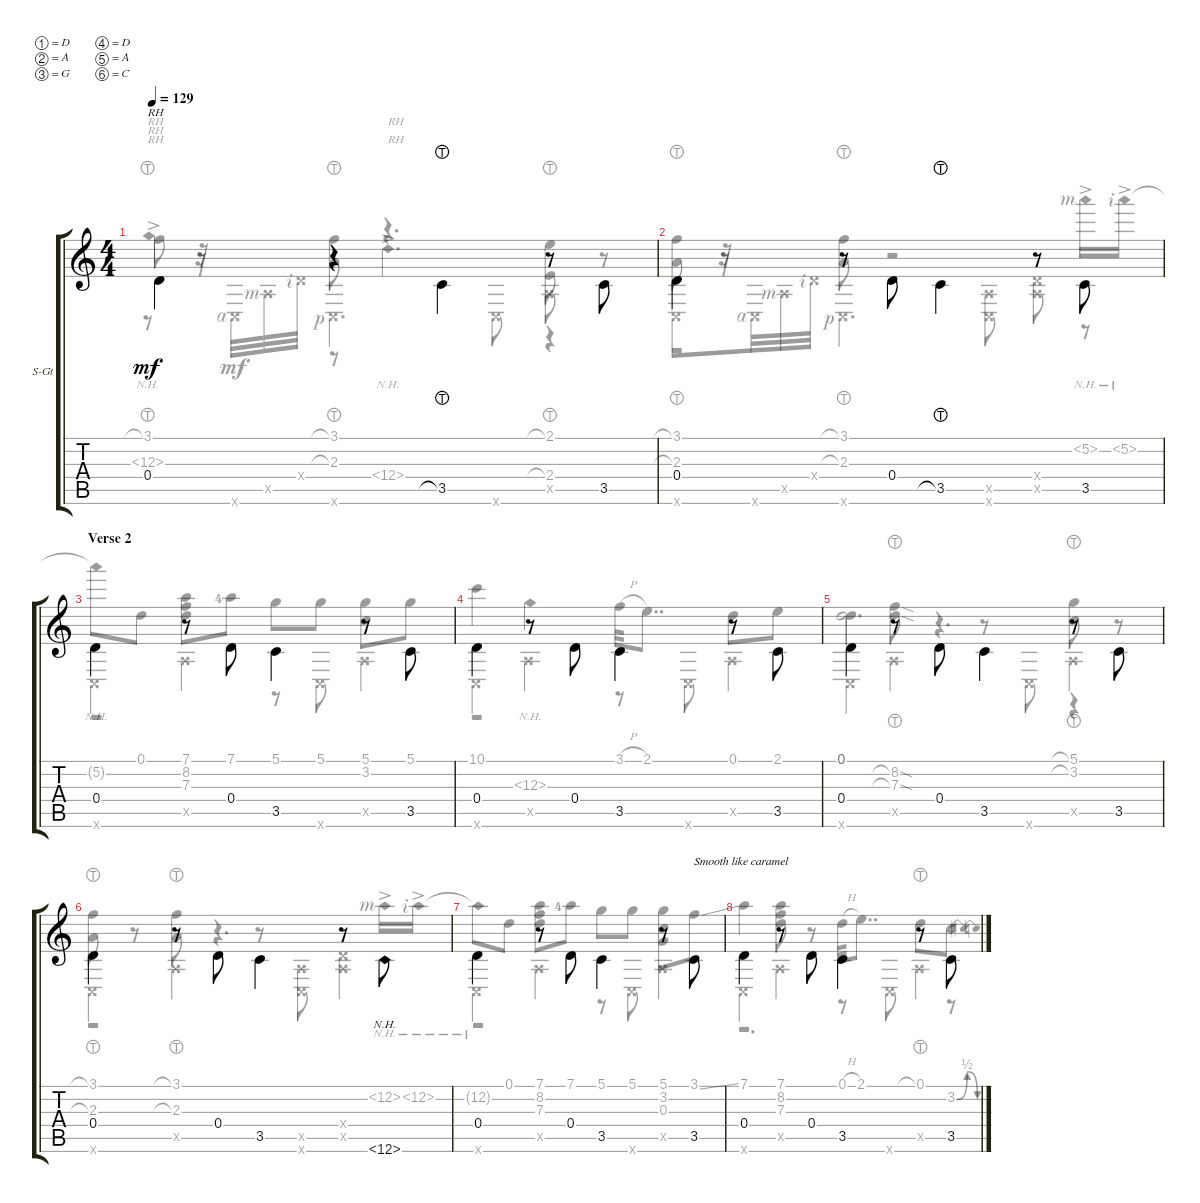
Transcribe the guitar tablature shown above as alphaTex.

\defaultSystemsLayout 4
\bracketExtendMode groupsimilarinstruments
\firstSystemTrackNameOrientation horizontal
\otherSystemsTrackNameOrientation horizontal
\track ("Steel Guitar" "S-Gt") {instrument acousticguitarsteel}
\staff {score tabs}
\tuning (D4 A3 G3 D3 A2 C2)
\voice
\ts (4 4)
\tempo 129
\clef g2
\ks c
0.4.4{txt "RH" dy mf beam invert} r.4{beam invert} 3.5{lht}.4{beam invert} r.8{beam invert} 3.5.8{beam invert} |
0.4.4{beam invert} r.8{beam invert} 0.4.8{beam invert} 3.5{lht}.4{beam invert} r.8{beam invert} 3.5.8{beam invert} |
\section ("" "Verse 2")
\scale
0.514519 0.4.4{beam invert} r.8{beam invert} 0.4.8{beam invert} 3.5.4{beam invert} r.8{beam invert} 3.5.8{beam invert} |
\scale
0.486012 0.4.4{beam invert} r.8{beam invert} 0.4.8{beam invert} 3.5.4{beam invert} r.8{beam invert} 3.5.8{beam invert} |
\scale
0.511777 0.4.4{beam invert} r.8{beam invert} 0.4.8{beam invert} 3.5.4{beam invert} r.8{beam invert} 3.5.8{beam invert} |
\scale
0.48856 0.4.4{beam invert} r.8{beam invert} 0.4.8{beam invert} 3.5.4{beam invert} r.8{beam invert} 12.6{nh}.8{beam invert} |
\scale
0.515948 0.4.4{beam invert} r.8{beam invert} 0.4.8{beam invert} 3.5.4{beam invert} r.8{beam invert} 3.5.8{txt "Smooth like caramel " beam invert} |
\scale
0.484587 0.4.4{beam invert} r.8{beam invert} 0.4.8{beam invert} 3.5.4{beam invert} r.8{beam invert} 3.5.8{beam invert}
\voice
\clef g2
\ottava regular
\simile none
\ks c
3.1{lht}.8{txt "RH" dy mf} r.8 (3.1{lht} 2.3{lht}).8 r.4{d txt "RH"} (2.1{lht} 2.4{lht}).8 r.8 |
(3.1{lht} 2.3{lht}).8 r.8 (2.3{lht} 3.1{lht}).8 r.2 5.2{nh ac rf 3}.16 5.2{nh ac rf 2}.16 |
\scale
0.514519 5.2{nh t}.8 0.1.8 (7.1 8.2 7.3).8 7.1{lf 5}.8 5.1.8 5.1.8 (5.1 3.2).8 5.1.8 |
\scale
0.486012 10.1.4 12.3{nh}.4 3.1{h}.32 2.1.8{dd} 0.1.8 2.1.8 |
\scale
0.511777 0.1.4 (8.2{sod lht} 7.3{sod lht}).8 r.4{d} (5.1{lht} 3.2{lht}).8 r.8 |
\scale
0.48856 (3.1{lht} 2.3{lht}).8 r.8 (2.3{lht} 3.1{lht}).8 r.4{d} r.8 12.2{nh ac rf 3}.16 12.2{nh ac rf 2}.16 |
\scale
0.515948 12.2{nh t}.8 0.1.8 (7.1 7.3 8.2).8 7.1{lf 5}.8 5.1.8 5.1.8 (5.1 3.2 0.3).8 3.1{ss}.8{txt "Smooth like caramel "} |
\scale
0.484587 7.1.4 (7.1 7.3 8.2).8 r.8 0.1{h}.32 2.1.8{dd} 0.1{lht}.8 3.2{be (bendrelease 0 0 6 2 20.4 2 23.4 0)}.8
\voice
\clef g2
\ottava regular
\simile none
\ks c
r.8{txt "RH" dy mf} r.32 0.6{x rf 4}.32 0.5{x rf 3}.32 0.4{x rf 2}.32 0.6{x rf 1}.4{d} 0.6{x}.8 0.5{x}.8 r.8 |
0.6{x}.8 r.32 0.6{x rf 4}.32 0.5{x rf 3}.32 0.4{x rf 2}.32 0.6{x rf 1}.4{d} (0.6{x} 0.5{x}).8 (0.5{x} 0.4{x}).8 r.8 |
\scale
0.514519 0.6{x}.4 0.5{x}.4 r.8 0.6{x}.8 0.5{x}.4 |
\scale
0.486012 0.6{x}.4 0.5{x}.4 r.8 0.6{x}.8 0.5{x}.4 |
\scale
0.511777 0.6{x}.4 0.5{x}.4 r.8 0.6{x}.8 0.5{x}.4 |
\scale
0.48856 0.6{x}.4 0.5{x}.4 r.8 (0.6{x} 0.5{x}).8 (0.4{x} 0.5{x}).4 |
\scale
0.515948 0.6{x}.4 0.5{x}.4 r.8 0.6{x}.8 0.5{x}.4 |
\scale
0.484587 0.6{x}.4 0.5{x}.4 r.8 0.6{x}.8 0.5{x}.4
\voice
\clef g2
\ottava regular
\simile none
\ks c
12.3{nh ac}.4{txt "RH" dy mf} r.8 12.4{nh ac}.4{d txt "RH"} r.4 |
r.1 |
\scale
0.514519 r.1 |
\scale
0.486012 r.1 |
\scale
0.511777 0.1.2{d} r.4 |
\scale
0.48856 r.1 |
\scale
0.515948 r.1 |
\scale
0.484587 r.2{d} r.8 r.8
